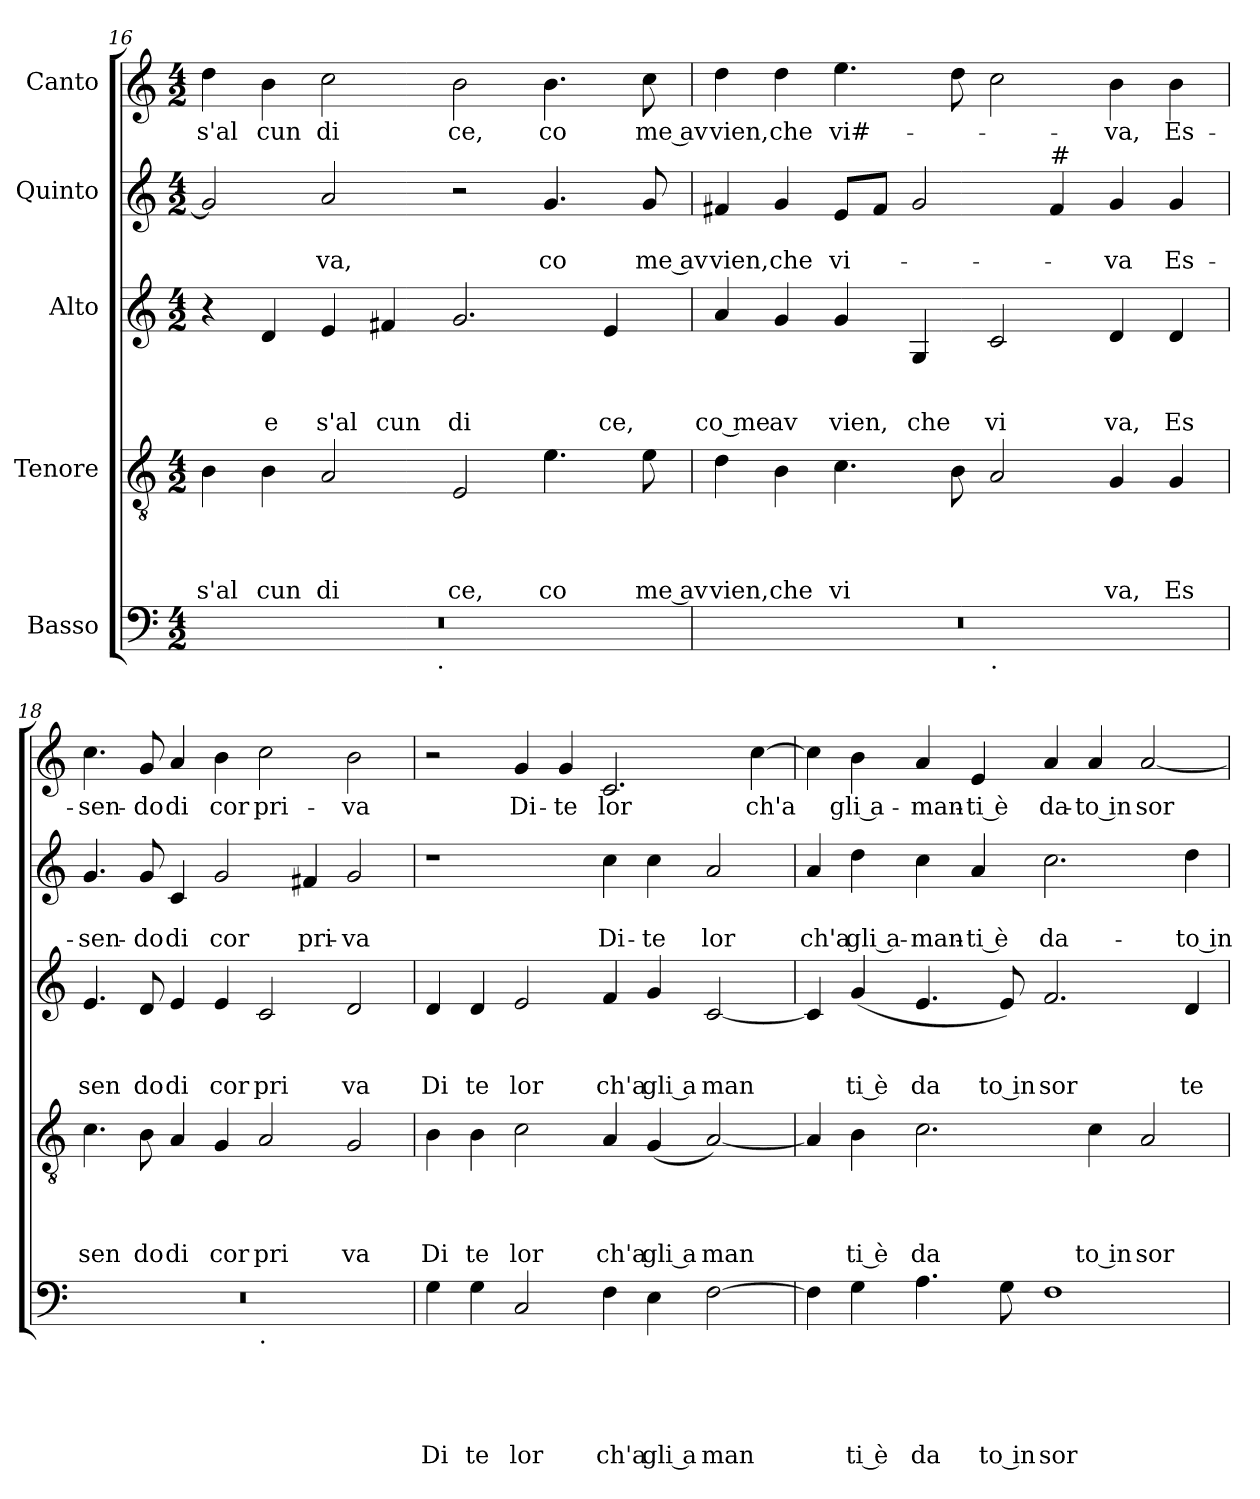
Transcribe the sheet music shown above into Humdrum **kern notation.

**kern	**text	**text	**text	**text	**text	**kern	**text	**text	**text	**text	**kern	**text	**text	**text	**kern	**text	**text	**kern	**text
*part5	*part5	*part5	*part5	*part5	*part5	*part4	*part4	*part4	*part4	*part4	*part3	*part3	*part3	*part3	*part2	*part2	*part2	*part1	*part1
*staff5	*staff5	*staff5	*staff5	*staff5	*staff5	*staff4	*staff4	*staff4	*staff4	*staff4	*staff3	*staff3	*staff3	*staff3	*staff2	*staff2	*staff2	*staff1	*staff1
*I"Basso	*	*	*	*	*	*I"Tenore	*	*	*	*	*I"Alto	*	*	*	*I"Quinto	*	*	*I"Canto	*
*clefF4	*	*	*	*	*	*clefGv2	*	*	*	*	*clefG2	*	*	*	*clefG2	*	*	*clefG2	*
*k[]	*	*	*	*	*	*k[]	*	*	*	*	*k[]	*	*	*	*k[]	*	*	*k[]	*
*C:	*	*	*	*	*	*C:	*	*	*	*	*C:	*	*	*	*C:	*	*	*C:	*
*M4/2	*	*	*	*	*	*M4/2	*	*	*	*	*M4/2	*	*	*	*M4/2	*	*	*M4/2	*
=16	=16	=16	=16	=16	=16	=16	=16	=16	=16	=16	=16	=16	=16	=16	=16	=16	=16	=16	=16
!	!	!	!	!	!	!	!	!	!	!LO:LY:b	!	!	!	!	!	!	!	!	!LO:LY:b
*^	*	*	*	*	*	*	*	*	*	*	*	*	*	*	*	*	*	*	*
0r	2ryy	.	.	.	.	.	4B\	.	.	.	s'al	4r	.	.	.	2g/]	.	.	4dd\	s'al
!	!	!	!	!	!	!	!	!	!	!	!LO:LY:b	!	!	!	!LO:LY:b	!	!	!	!	!LO:LY:b
.	.	.	.	.	.	.	4B\	.	.	.	cun	4d/	.	.	e	.	.	.	4b\	cun
!	!	!	!	!	!	!	!	!	!	!	!LO:LY:b	!	!	!	!LO:LY:b	!	!	!LO:LY:b	!	!LO:LY:b
.	4...ryy	.	.	.	.	.	2A/	.	.	.	di	4e/	.	.	s'al	2a/	.	va,	2cc\	di
!	!	!	!	!	!	!	!	!	!	!	!	!	!	!	!LO:LY:b	!	!	!	!	!
.	.	.	.	.	.	.	.	.	.	.	.	4f#X/	.	.	cun	.	.	.	.	.
!	!LO:TX:b:t=.	!	!	!	!	!	!	!	!	!	!	!	!	!	!	!	!	!	!	!
.	1ryy	.	.	.	.	.	.	.	.	.	.	.	.	.	.	.	.	.	.	.
!	!	!	!	!	!	!	!	!	!	!	!LO:LY:b	!	!	!	!LO:LY:b	!	!	!	!	!LO:LY:b
.	.	.	.	.	.	.	2E/	.	.	.	ce,	2.g/	.	.	di	2r	.	.	2b\	ce,
!	!	!	!	!	!	!	!	!	!	!	!LO:LY:b	!	!	!	!	!	!	!LO:LY:b	!	!LO:LY:b
.	.	.	.	.	.	.	4.e\	.	.	.	co	.	.	.	.	4.g/	.	co	4.b\	co
!	!	!	!	!	!	!	!	!	!	!	!	!	!	!	!LO:LY:b	!	!	!	!	!
.	.	.	.	.	.	.	.	.	.	.	.	4e/	.	.	ce,	.	.	.	.	.
!	!	!	!	!	!	!	!	!	!	!	!LO:LY:b:rj	!	!	!	!	!	!	!LO:LY:b:rj	!	!LO:LY:b:rj
.	.	.	.	.	.	.	8e\	.	.	.	me av	.	.	.	.	8g/	.	me av	8cc\	me av
.	32ryy	.	.	.	.	.	.	.	.	.	.	.	.	.	.	.	.	.	.	.
!!LO:LB:g=z
=17	=17	=17	=17	=17	=17	=17	=17	=17	=17	=17	=17	=17	=17	=17	=17	=17	=17	=17	=17	=17
!	!	!	!	!	!	!	!	!	!	!	!LO:LY:b	!	!	!	!LO:LY:b	!	!	!LO:LY:b	!	!LO:LY:b
0r	1ryy	.	.	.	.	.	4d\	.	.	.	vien,	4a/	.	.	co me	4f#X/	.	vien,	4dd\	vien,
!	!	!	!	!	!	!	!	!	!	!	!LO:LY:b	!	!	!	!LO:LY:b	!	!	!LO:LY:b	!	!LO:LY:b
.	.	.	.	.	.	.	4B\	.	.	.	che	4g/	.	.	av	4g/	.	che	4dd\	che
!	!	!	!	!	!	!	!	!	!	!	!LO:LY:b	!	!	!	!LO:LY:b	!	!	!LO:LY:b	!	!LO:LY:b
.	.	.	.	.	.	.	4.c\	.	.	.	vi	4g/	.	.	vien,	8e/L	.	vi-	4.ee\	vi#-
.	.	.	.	.	.	.	.	.	.	.	.	.	.	.	.	8f#/J	.	.	.	.
!	!	!	!	!	!	!	!	!	!	!	!	!	!	!	!LO:LY:b	!	!	!	!	!
.	.	.	.	.	.	.	.	.	.	.	.	4G/	.	.	che	2g/	.	.	.	.
.	.	.	.	.	.	.	8B\	.	.	.	.	.	.	.	.	.	.	.	8dd\	.
!	!LO:TX:b:t=.	!	!	!	!	!	!	!	!	!	!	!	!	!	!	!	!	!	!	!
!	!	!	!	!	!	!	!	!	!	!	!	!	!	!	!LO:LY:b	!	!	!	!	!
.	1ryy	.	.	.	.	.	2A/	.	.	.	.	2c/	.	.	vi	.	.	.	2cc\	.
!	!	!	!	!	!	!	!	!	!	!	!	!	!	!	!	!LO:TX:a:t=#	!	!	!	!
.	.	.	.	.	.	.	.	.	.	.	.	.	.	.	.	4f#/	.	.	.	.
!	!	!	!	!	!	!	!	!	!	!	!LO:LY:b	!	!	!	!LO:LY:b	!	!	!LO:LY:b	!	!LO:LY:b
.	.	.	.	.	.	.	4G/	.	.	.	va,	4d/	.	.	va,	4g/	.	-va	4b\	-va,
!	!	!	!	!	!	!	!	!	!	!	!LO:LY:b	!	!	!	!LO:LY:b	!	!	!LO:LY:b	!	!LO:LY:b
.	.	.	.	.	.	.	4G/	.	.	.	Es	4d/	.	.	Es	4g/	.	Es-	4b\	Es-
=18	=18	=18	=18	=18	=18	=18	=18	=18	=18	=18	=18	=18	=18	=18	=18	=18	=18	=18	=18	=18
!	!	!	!	!	!	!	!	!	!	!	!LO:LY:b	!	!	!	!LO:LY:b	!	!	!LO:LY:b	!	!LO:LY:b
0r	1ryy	.	.	.	.	.	4.c\	.	.	.	sen	4.e/	.	.	sen	4.g/	.	-sen-	4.cc\	-sen-
!	!	!	!	!	!	!	!	!	!	!	!LO:LY:b	!	!	!	!LO:LY:b	!	!	!LO:LY:b	!	!LO:LY:b
.	.	.	.	.	.	.	8B\	.	.	.	do	8d/	.	.	do	8g/	.	-do	8g/	-do
!	!	!	!	!	!	!	!	!	!	!	!LO:LY:b	!	!	!	!LO:LY:b	!	!	!LO:LY:b	!	!LO:LY:b
.	.	.	.	.	.	.	4A/	.	.	.	di	4e/	.	.	di	4c/	.	di	4a/	di
!	!	!	!	!	!	!	!	!	!	!	!LO:LY:b	!	!	!	!LO:LY:b	!	!	!LO:LY:b	!	!LO:LY:b
.	.	.	.	.	.	.	4G/	.	.	.	cor	4e/	.	.	cor	2g/	.	cor	4b\	cor
!	!LO:TX:b:t=.	!	!	!	!	!	!	!	!	!	!	!	!	!	!	!	!	!	!	!
!	!	!	!	!	!	!	!	!	!	!	!LO:LY:b	!	!	!	!LO:LY:b	!	!	!	!	!LO:LY:b
.	1ryy	.	.	.	.	.	2A/	.	.	.	pri	2c/	.	.	pri	.	.	.	2cc\	pri-
!	!	!	!	!	!	!	!	!	!	!	!	!	!	!	!	!	!	!LO:LY:b	!	!
.	.	.	.	.	.	.	.	.	.	.	.	.	.	.	.	4f#X/	.	pri-	.	.
!	!	!	!	!	!	!	!	!	!	!	!LO:LY:b	!	!	!	!LO:LY:b	!	!	!LO:LY:b	!	!LO:LY:b
.	.	.	.	.	.	.	2G/	.	.	.	va	2d/	.	.	va	2g/	.	-va	2b\	-va
=19	=19	=19	=19	=19	=19	=19	=19	=19	=19	=19	=19	=19	=19	=19	=19	=19	=19	=19	=19	=19
!	!	!	!	!	!	!LO:LY:b	!	!	!	!	!LO:LY:b	!	!	!	!LO:LY:b	!	!	!	!	!
*v	*v	*	*	*	*	*	*	*	*	*	*	*	*	*	*	*	*	*	*	*
4G\	.	.	.	.	Di	4B\	.	.	.	Di	4d/	.	.	Di	1r	.	.	2r	.
!	!	!	!	!	!LO:LY:b	!	!	!	!	!LO:LY:b	!	!	!	!LO:LY:b	!	!	!	!	!
4G\	.	.	.	.	te	4B\	.	.	.	te	4d/	.	.	te	.	.	.	.	.
!	!	!	!	!	!LO:LY:b	!	!	!	!	!LO:LY:b	!	!	!	!LO:LY:b	!	!	!	!	!LO:LY:b
2C/	.	.	.	.	lor	2c\	.	.	.	lor	2e/	.	.	lor	.	.	.	4g/	Di-
!	!	!	!	!	!	!	!	!	!	!	!	!	!	!	!	!	!	!	!LO:LY:b
.	.	.	.	.	.	.	.	.	.	.	.	.	.	.	.	.	.	4g/	-te
!	!	!	!	!	!LO:LY:b	!	!	!	!	!LO:LY:b	!	!	!	!LO:LY:b	!	!	!LO:LY:b	!	!LO:LY:b
4F\	.	.	.	.	ch'a	4A/	.	.	.	ch'a	4f/	.	.	ch'a	4cc\	.	Di-	2.c/	lor
!	!	!	!	!	!LO:LY:b:rj	!	!	!	!	!LO:LY:b:rj	!	!	!	!LO:LY:b:rj	!	!	!LO:LY:b	!	!
4E\	.	.	.	.	gli a	(4G/	.	.	.	gli a	4g/	.	.	gli a	4cc\	.	-te	.	.
!	!	!	!	!	!LO:LY:b	!	!	!	!	!LO:LY:b	!	!	!	!LO:LY:b	!	!	!LO:LY:b	!	!
[>2F\	.	.	.	.	man	[<2A/)	.	.	.	man	[<2c/	.	.	man	2a/	.	lor	.	.
!	!	!	!	!	!	!	!	!	!	!	!	!	!	!	!	!	!	!	!LO:LY:b
.	.	.	.	.	.	.	.	.	.	.	.	.	.	.	.	.	.	[>4cc\	ch'a
=20	=20	=20	=20	=20	=20	=20	=20	=20	=20	=20	=20	=20	=20	=20	=20	=20	=20	=20	=20
!	!	!	!	!	!	!	!	!	!	!	!	!	!	!	!	!	!LO:LY:b	!	!
4F\]	.	.	.	.	.	4A/]	.	.	.	.	4c/]	.	.	.	4a/	.	ch'a	4cc\]	.
!	!	!	!	!	!LO:LY:b:rj	!	!	!	!	!LO:LY:b:rj	!	!	!	!LO:LY:b:rj	!	!	!LO:LY:b:rj	!	!LO:LY:b:rj
4G\	.	.	.	.	ti è	4B\	.	.	.	ti è	(4g/	.	.	ti è	4dd\	.	gli a-	4b\	gli a-
!	!	!	!	!	!LO:LY:b	!	!	!	!	!LO:LY:b	!	!	!	!LO:LY:b	!	!	!LO:LY:b	!	!LO:LY:b
4.A\	.	.	.	.	da	2.c\	.	.	.	da	4.e/	.	.	da	4cc\	.	-man-	4a/	-man-
!	!	!	!	!	!	!	!	!	!	!	!	!	!	!	!	!	!LO:LY:b:rj	!	!LO:LY:b:rj
.	.	.	.	.	.	.	.	.	.	.	.	.	.	.	4a/	.	-ti è	4e/	-ti è
!	!	!	!	!	!LO:LY:b:rj	!	!	!	!	!	!	!	!	!LO:LY:b:rj	!	!	!	!	!
8G\	.	.	.	.	to in	.	.	.	.	.	8e/)	.	.	to in	.	.	.	.	.
!	!	!	!	!	!LO:LY:b	!	!	!	!	!	!	!	!	!LO:LY:b	!	!	!LO:LY:b	!	!LO:LY:b
1F	.	.	.	.	sor	.	.	.	.	.	2.f/	.	.	sor	2.cc\	.	da-	4a/	da-
!	!	!	!	!	!	!	!	!	!	!LO:LY:b:rj	!	!	!	!	!	!	!	!	!LO:LY:b:rj
.	.	.	.	.	.	4c\	.	.	.	to in	.	.	.	.	.	.	.	4a/	-to in
!	!	!	!	!	!	!	!	!	!	!LO:LY:b	!	!	!	!	!	!	!	!	!LO:LY:b
.	.	.	.	.	.	2A/	.	.	.	sor	.	.	.	.	.	.	.	[<2a/	sor-
!	!	!	!	!	!	!	!	!	!	!	!	!	!	!LO:LY:b	!	!	!LO:LY:b:rj	!	!
.	.	.	.	.	.	.	.	.	.	.	4d/	.	.	te	4dd\	.	-to in	.	.
=	=	=	=	=	=	=	=	=	=	=	=	=	=	=	=	=	=	=	=
*-	*-	*-	*-	*-	*-	*-	*-	*-	*-	*-	*-	*-	*-	*-	*-	*-	*-	*-	*-
